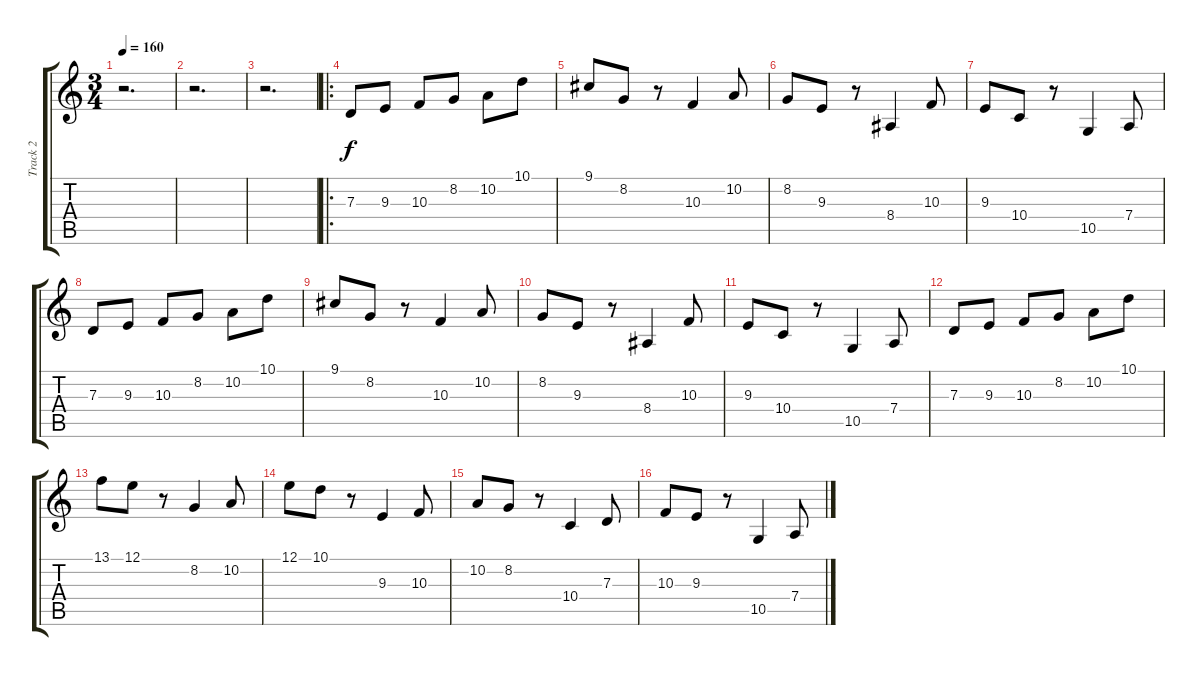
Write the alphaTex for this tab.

\track ("Track 2" "Track 2") {instrument violin}
\staff {score tabs}
\tuning (E4 B3 G3 D3 A2 E2) {hide}
\ts (3 4)
\tempo 160
\clef g2
\ks c
r.2{d dy f} |
r.2{d} |
r.2{d} |
\ro
7.3.8 9.3.8 10.3.8 8.2.8 10.2.8 10.1.8 |
9.1.8 8.2.8 r.8 10.3.4 10.2.8 |
8.2.8 9.3.8 r.8 8.4.4 10.3.8 |
9.3.8 10.4.8 r.8 10.5.4 7.4.8 |
7.3.8 9.3.8 10.3.8 8.2.8 10.2.8 10.1.8 |
9.1.8 8.2.8 r.8 10.3.4 10.2.8 |
8.2.8 9.3.8 r.8 8.4.4 10.3.8 |
9.3.8 10.4.8 r.8 10.5.4 7.4.8 |
7.3.8 9.3.8 10.3.8 8.2.8 10.2.8 10.1.8 |
13.1.8 12.1.8 r.8 8.2.4 10.2.8 |
12.1.8 10.1.8 r.8 9.3.4 10.3.8 |
10.2.8 8.2.8 r.8 10.4.4 7.3.8 |
10.3.8 9.3.8 r.8 10.5.4 7.4.8
